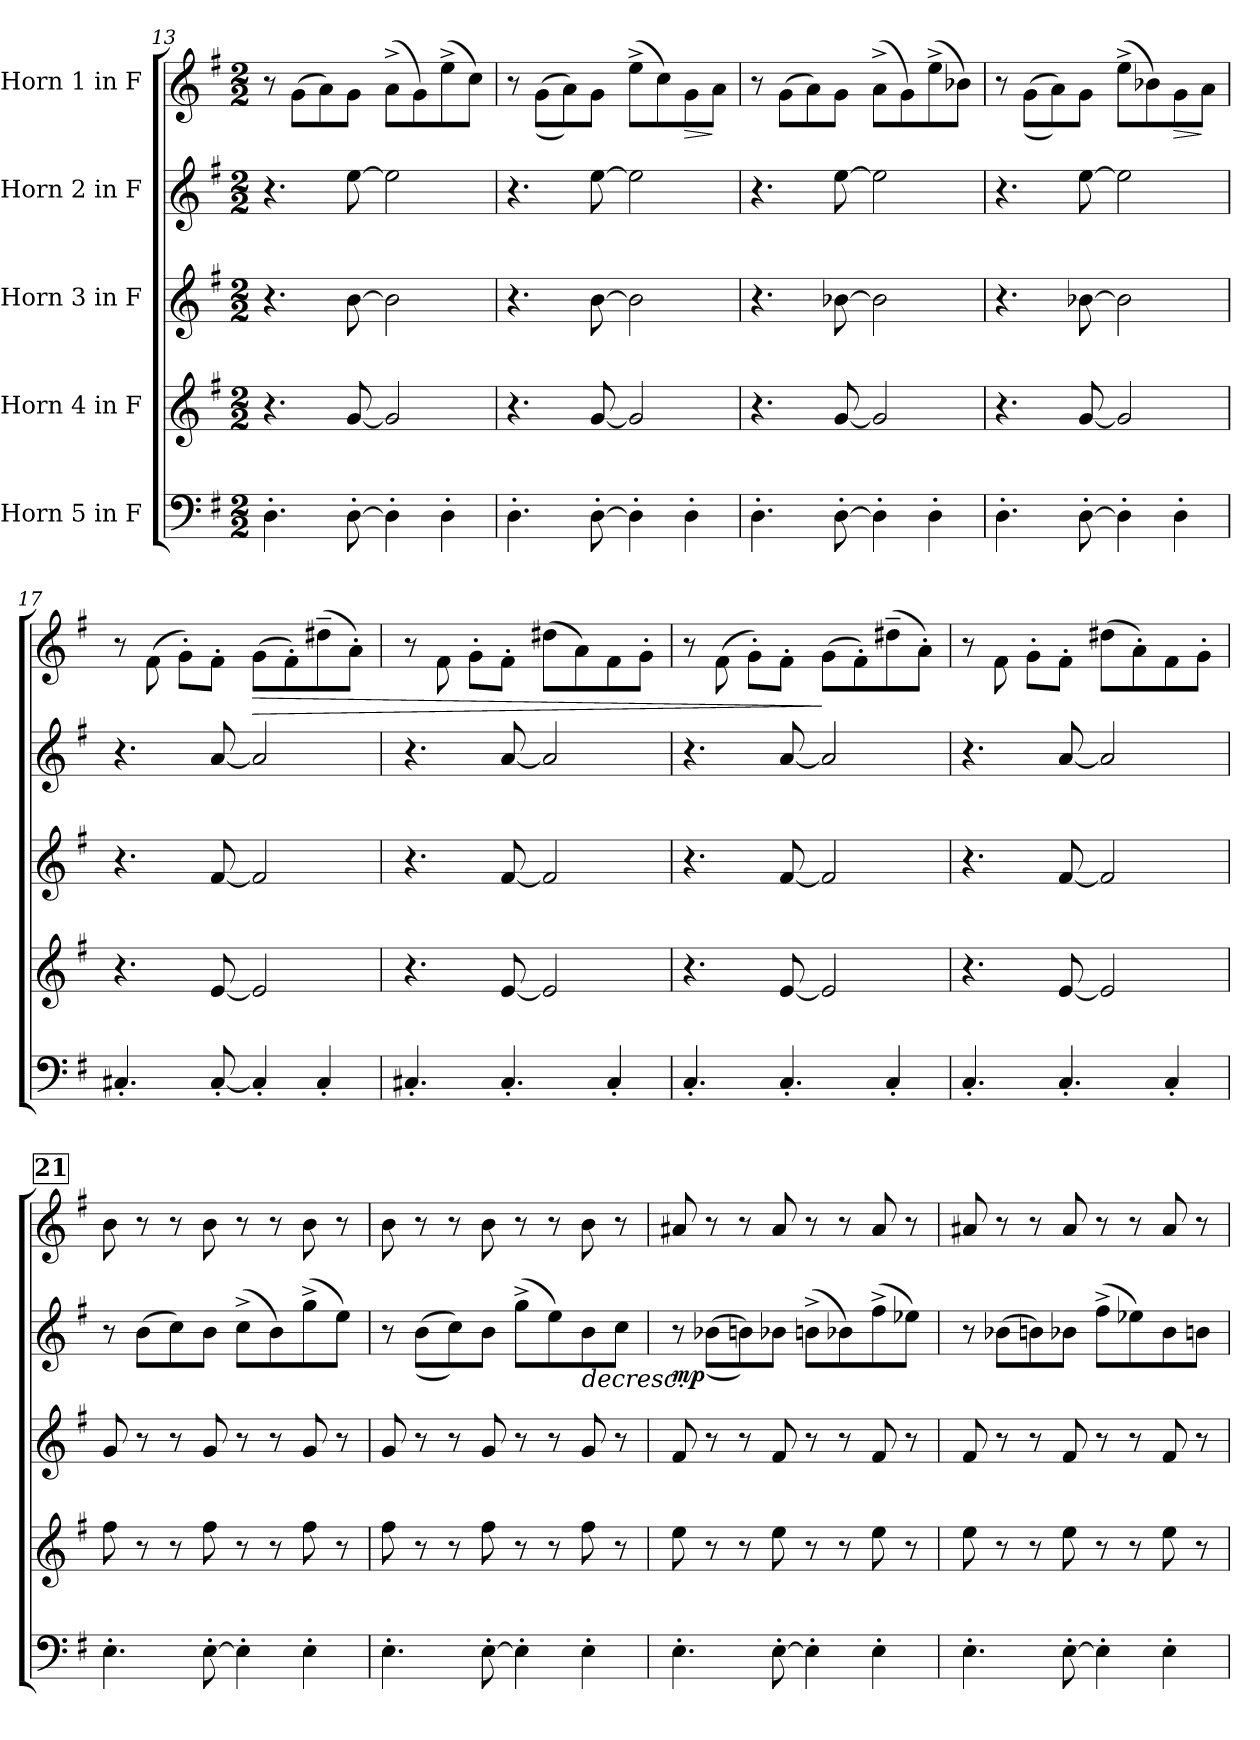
**kern	**kern	**kern	**kern	**dynam	**kern	**dynam
*part5	*part4	*part3	*part2	*part2	*part1	*part1
*staff5	*staff4	*staff3	*staff2	*staff2	*staff1	*staff1
*I"Horn 5 in F	*I"Horn 4 in F	*I"Horn 3 in F	*I"Horn 2 in F	*	*I"Horn 1 in F	*
*clefF4	*clefG2	*clefG2	*clefG2	*	*clefG2	*
*ITrd4c7	*ITrd4c7	*ITrd4c7	*ITrd4c7	*	*ITrd4c7	*
*k[]	*k[]	*k[]	*k[]	*	*k[]	*
*M2/2	*M2/2	*M2/2	*M2/2	*	*M2/2	*
=13	=13	=13	=13	=13	=13	=13
4.GG'\	4.r	4.r	4.r	.	8r	.
.	.	.	.	.	(>8c\L	.
.	.	.	.	.	8d\)	.
[8GG'\	[8c/	[8e\	[8a\	.	8c\J	.
4GG'\]	2c/]	2e\]	2a\]	.	(>8d^\L	.
.	.	.	.	.	8c\)	.
4GG'\	.	.	.	.	(>8a^\	.
.	.	.	.	.	8f\J)	.
=14	=14	=14	=14	=14	=14	=14
4.GG'\	4.r	4.r	4.r	.	8r	.
.	.	.	.	.	(>(>8c\L	.
.	.	.	.	.	8d\))	.
[8GG'\	[8c/	[8e\	[8a\	.	8c\J	.
4GG'\]	2c/]	2e\]	2a\]	.	(>8a^\L	.
.	.	.	.	.	8f\)	.
!	!	!	!	!	!	!LO:HP:b
4GG'\	.	.	.	.	8c\	>
.	.	.	.	.	8d\J	]
!!LO:LB:g=z
=15	=15	=15	=15	=15	=15	=15
4.GG'\	4.r	4.r	4.r	.	8r	.
.	.	.	.	.	(>8c\L	.
.	.	.	.	.	8d\)	.
[8GG'\	[8c/	[8e-X\	[8a\	.	8c\J	.
4GG'\]	2c/]	2e-\]	2a\]	.	(>8d^\L	.
.	.	.	.	.	8c\)	.
4GG'\	.	.	.	.	(>8a^\	.
.	.	.	.	.	8e-X\J)	.
=16	=16	=16	=16	=16	=16	=16
4.GG'\	4.r	4.r	4.r	.	8r	.
.	.	.	.	.	(>(>8c\L	.
.	.	.	.	.	8d\))	.
[8GG'\	[8c/	[8e-X\	[8a\	.	8c\J	.
4GG'\]	2c/]	2e-\]	2a\]	.	(>8a^\L	.
.	.	.	.	.	8e-X\)	.
!	!	!	!	!	!	!LO:HP:b
4GG'\	.	.	.	.	8c\	>
.	.	.	.	.	8d\J	]
=17	=17	=17	=17	=17	=17	=17
4.FF#X'/	4.r	4.r	4.r	.	8r	.
.	.	.	.	.	(>8B\	.
.	.	.	.	.	8c'\L)	.
[8FF#'/	[8A/	[8B/	[8d/	.	8B'\J	.
!	!	!	!	!	!	!LO:HP:b
4FF#'/]	2A/]	2B/]	2d/]	.	(>8c\L	>
.	.	.	.	.	8B'\)	.
4FF#'/	.	.	.	.	(>8g#X~\	.
.	.	.	.	.	8d'\J)	.
=18	=18	=18	=18	=18	=18	=18
4.FF#X'/	4.r	4.r	4.r	.	8r	.
.	.	.	.	.	8B\	.
.	.	.	.	.	8c'\L	.
4.FF#'/	[8A/	[8B/	[8d/	.	8B'\J	.
.	2A/]	2B/]	2d/]	.	(>8g#X\L	.
.	.	.	.	.	8d\)	.
4FF#'/	.	.	.	.	8B\	.
.	.	.	.	.	8c'\J	.
!!LO:PB:g=z
=19	=19	=19	=19	=19	=19	=19
4.FF'/	4.r	4.r	4.r	.	8r	.
.	.	.	.	.	(>8B\	.
.	.	.	.	.	8c'\L)	.
4.FF'/	[8A/	[8B/	[8d/	.	8B'\J	.
.	2A/]	2B/]	2d/]	.	(>8c\L	]
.	.	.	.	.	8B'\)	.
4FF'/	.	.	.	.	(>8g#X~\	.
.	.	.	.	.	8d'\J)	.
=20	=20	=20	=20	=20	=20	=20
4.FF'/	4.r	4.r	4.r	.	8r	.
.	.	.	.	.	8B\	.
.	.	.	.	.	8c'\L	.
4.FF'/	[8A/	[8B/	[8d/	.	8B'\J	.
.	2A/]	2B/]	2d/]	.	(>8g#X\L	.
.	.	.	.	.	8d'\)	.
4FF'/	.	.	.	.	8B\	.
.	.	.	.	.	8c'\J	.
!!LO:REH:place=s1:a:B:fs=14:t=21
=21	=21	=21	=21	=21	=21	=21
4.AA'\	8b\	8c/	8r	.	8e\	.
.	8r	8r	(>8e\L	.	8r	.
.	8r	8r	8f\)	.	8r	.
[8AA'\	8b\	8c/	8e\J	.	8e\	.
4AA'\]	8r	8r	(>8f^\L	.	8r	.
.	8r	8r	8e\)	.	8r	.
4AA'\	8b\	8c/	(>8cc^\	.	8e\	.
.	8r	8r	8a\J)	.	8r	.
=22	=22	=22	=22	=22	=22	=22
4.AA'\	8b\	8c/	8r	.	8e\	.
.	8r	8r	(>(>8e\L	.	8r	.
.	8r	8r	8f\))	.	8r	.
[8AA'\	8b\	8c/	8e\J	.	8e\	.
4AA'\]	8r	8r	(>8cc^\L	.	8r	.
.	8r	8r	8a\)	.	8r	.
!	!	!	!	!LO:HP:b	!	!
4AA'\	8b\	8c/	8e\	>	8e\	.
.	8r	8r	8f\J	.	8r	.
!!LO:LB:g=z
=23	=23	=23	=23	=23	=23	=23
!	!	!	!	!LO:DY:b	!	!
4.AA'\	8a\	8B/	8r	mp	8d#X/	.
.	8r	8r	(>(>8e-X\L	.	8r	.
.	8r	8r	8en\))	.	8r	.
[8AA'\	8a\	8B/	8e-X\J	.	8d#/	.
4AA'\]	8r	8r	(>8en^\L	.	8r	.
.	8r	8r	8e-X\)	.	8r	.
4AA'\	8a\	8B/	(>8b^\	.	8d#/	.
.	8r	8r	8a-X\J)	.	8r	.
=24	=24	=24	=24	=24	=24	=24
4.AA'\	8a\	8B/	8r	.	8d#X/	.
.	8r	8r	(>8e-X\L	.	8r	.
.	8r	8r	8en\)	.	8r	.
[8AA'\	8a\	8B/	8e-X\J	.	8d#/	.
4AA'\]	8r	8r	(>8b^\L	.	8r	.
.	8r	8r	8a-X\)	.	8r	.
4AA'\	8a\	8B/	8e-\	.	8d#/	.
.	8r	8r	8en\J	]	8r	.
=	=	=	=	=	=	=
*-	*-	*-	*-	*-	*-	*-
